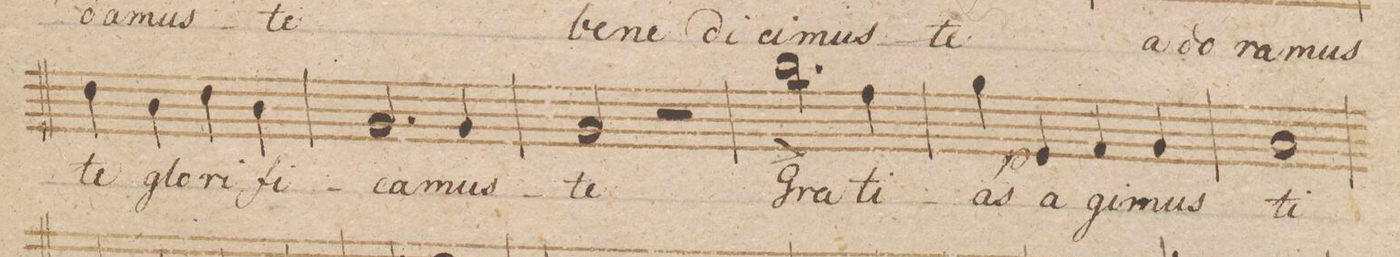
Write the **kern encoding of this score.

**kern	**text	**dynam
*I"Basso.	*	*
*clefF4	*	*
*k[b-]	*	*
*met(c)	*	*
*M4/4	*	*
4F\	te	.
4D\	glo-	.
4F\	-ri-	.
4D\	-fi-	.
=26	=26	=26
2.BB-/	-ca-	.
4BB-/	-mus	.
=27	=27	=27
2BB-/	te	.
2r	.	.
=28	=28	=28
2.d^<\	gra-	.
4A\	-ti-	.
=29	=29	=29
4B-\	-as	.
4GG/	a-	p
4AA/	-gi-	.
4BB-/	-mus	.
=30	=30	=30
1C	ti-	.
=31	=31	=31
*-	*-	*-
